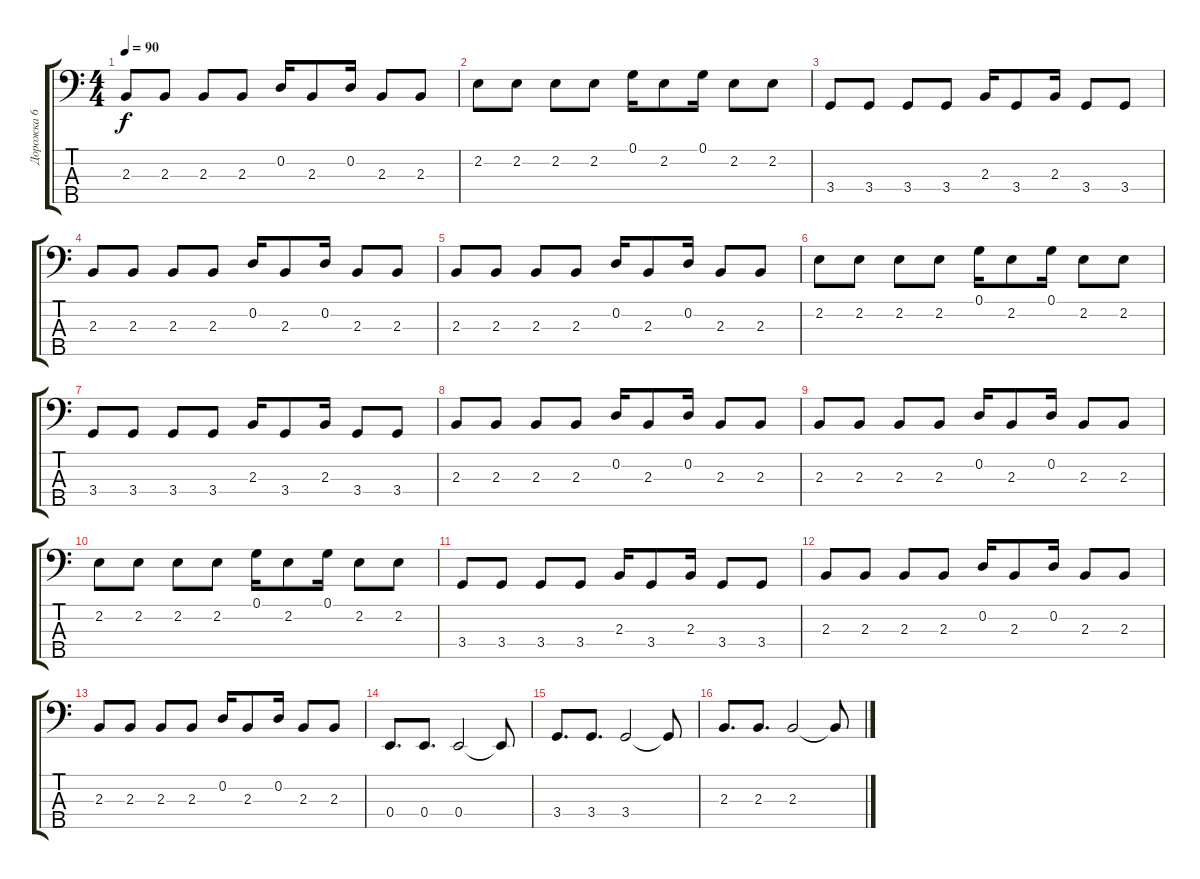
\track ("Дорожка 6" "Дорожка 6") {instrument fretlessbass}
\staff {score tabs}
\tuning (G2 D2 A1 E1 B0) {hide}
\ts (4 4)
\tempo 90
\clef f4
\ks c
2.3.8{dy f} 2.3.8 2.3.8 2.3.8 0.2.16 2.3.8 0.2.16 2.3.8 2.3.8 |
2.2.8 2.2.8 2.2.8 2.2.8 0.1.16 2.2.8 0.1.16 2.2.8 2.2.8 |
3.4.8 3.4.8 3.4.8 3.4.8 2.3.16 3.4.8 2.3.16 3.4.8 3.4.8 |
2.3.8 2.3.8 2.3.8 2.3.8 0.2.16 2.3.8 0.2.16 2.3.8 2.3.8 |
2.3.8 2.3.8 2.3.8 2.3.8 0.2.16 2.3.8 0.2.16 2.3.8 2.3.8 |
2.2.8 2.2.8 2.2.8 2.2.8 0.1.16 2.2.8 0.1.16 2.2.8 2.2.8 |
3.4.8 3.4.8 3.4.8 3.4.8 2.3.16 3.4.8 2.3.16 3.4.8 3.4.8 |
2.3.8 2.3.8 2.3.8 2.3.8 0.2.16 2.3.8 0.2.16 2.3.8 2.3.8 |
2.3.8 2.3.8 2.3.8 2.3.8 0.2.16 2.3.8 0.2.16 2.3.8 2.3.8 |
2.2.8 2.2.8 2.2.8 2.2.8 0.1.16 2.2.8 0.1.16 2.2.8 2.2.8 |
3.4.8 3.4.8 3.4.8 3.4.8 2.3.16 3.4.8 2.3.16 3.4.8 3.4.8 |
2.3.8 2.3.8 2.3.8 2.3.8 0.2.16 2.3.8 0.2.16 2.3.8 2.3.8 |
2.3.8 2.3.8 2.3.8 2.3.8 0.2.16 2.3.8 0.2.16 2.3.8 2.3.8 |
0.4.8{d} 0.4.8{d} 0.4.2 0.4{t}.8 |
3.4.8{d} 3.4.8{d} 3.4.2 3.4{t}.8 |
2.3.8{d} 2.3.8{d} 2.3.2 2.3{t}.8
